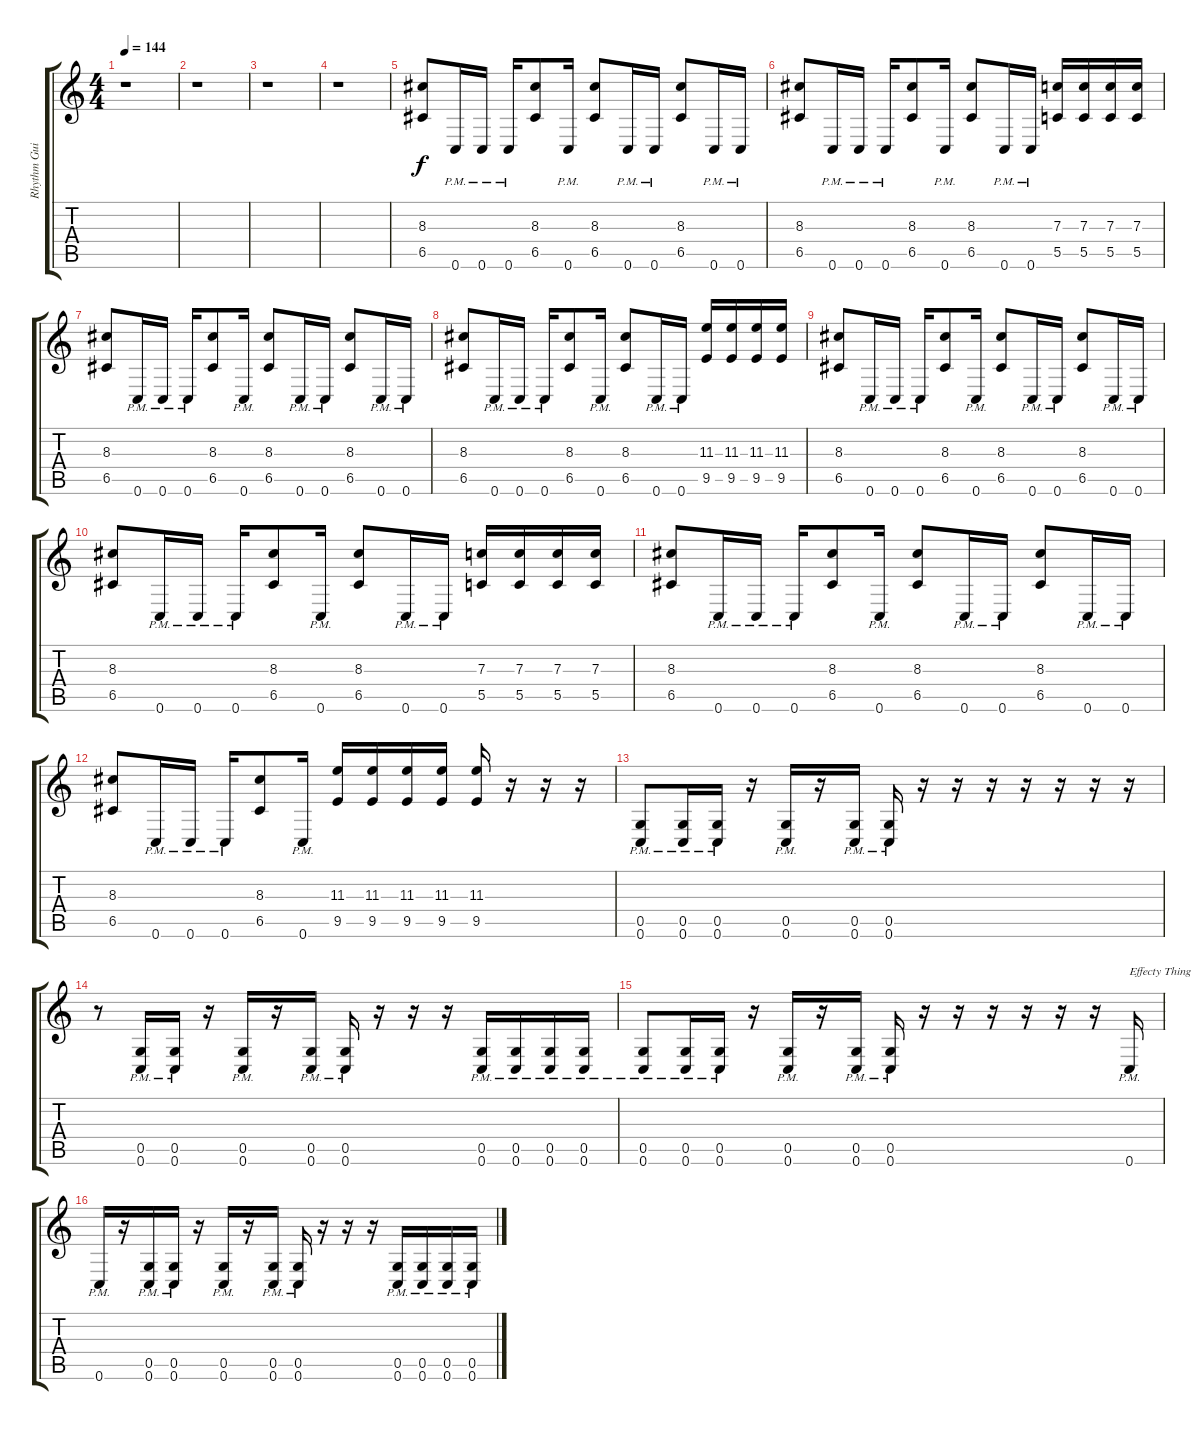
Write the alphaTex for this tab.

\track ("Rhythm Guitar 2" "Rhythm Gui") {instrument distortionguitar}
\staff {score tabs}
\tuning (D4 A3 F3 C3 G2 C2) {hide}
\ts (4 4)
\tempo 144
\clef g2
\ks c
r.1{dy f instrument distortionguitar} |
r.1 |
r.1 |
r.1 |
(8.3 6.5).8 0.6{pm}.16 0.6{pm}.16 0.6{pm}.16 (8.3 6.5).8 0.6{pm}.16 (8.3 6.5).8 0.6{pm}.16 0.6{pm}.16 (8.3 6.5).8 0.6{pm}.16 0.6{pm}.16 |
(8.3 6.5).8 0.6{pm}.16 0.6{pm}.16 0.6{pm}.16 (8.3 6.5).8 0.6{pm}.16 (8.3 6.5).8 0.6{pm}.16 0.6{pm}.16 (7.3 5.5).16 (7.3 5.5).16 (7.3 5.5).16 (7.3 5.5).16 |
(8.3 6.5).8 0.6{pm}.16 0.6{pm}.16 0.6{pm}.16 (8.3 6.5).8 0.6{pm}.16 (8.3 6.5).8 0.6{pm}.16 0.6{pm}.16 (8.3 6.5).8 0.6{pm}.16 0.6{pm}.16 |
(8.3 6.5).8 0.6{pm}.16 0.6{pm}.16 0.6{pm}.16 (8.3 6.5).8 0.6{pm}.16 (8.3 6.5).8 0.6{pm}.16 0.6{pm}.16 (11.3 9.5).16 (11.3 9.5).16 (11.3 9.5).16 (11.3 9.5).16 |
(8.3 6.5).8 0.6{pm}.16 0.6{pm}.16 0.6{pm}.16 (8.3 6.5).8 0.6{pm}.16 (8.3 6.5).8 0.6{pm}.16 0.6{pm}.16 (8.3 6.5).8 0.6{pm}.16 0.6{pm}.16 |
(8.3 6.5).8 0.6{pm}.16 0.6{pm}.16 0.6{pm}.16 (8.3 6.5).8 0.6{pm}.16 (8.3 6.5).8 0.6{pm}.16 0.6{pm}.16 (7.3 5.5).16 (7.3 5.5).16 (7.3 5.5).16 (7.3 5.5).16 |
(8.3 6.5).8 0.6{pm}.16 0.6{pm}.16 0.6{pm}.16 (8.3 6.5).8 0.6{pm}.16 (8.3 6.5).8 0.6{pm}.16 0.6{pm}.16 (8.3 6.5).8 0.6{pm}.16 0.6{pm}.16 |
(8.3 6.5).8 0.6{pm}.16 0.6{pm}.16 0.6{pm}.16 (8.3 6.5).8 0.6{pm}.16 (11.3 9.5).16 (11.3 9.5).16 (11.3 9.5).16 (11.3 9.5).16 (11.3 9.5).16 r.16 r.16 r.16 |
(0.5{pm} 0.6{pm}).8 (0.5{pm} 0.6{pm}).16 (0.5{pm} 0.6{pm}).16 r.16 (0.5{pm} 0.6{pm}).16 r.16 (0.5{pm} 0.6{pm}).16 (0.5{pm} 0.6{pm}).16 r.16 r.16 r.16 r.16 r.16 r.16 r.16 |
r.8 (0.5{pm} 0.6{pm}).16 (0.5{pm} 0.6{pm}).16 r.16 (0.5{pm} 0.6{pm}).16 r.16 (0.5{pm} 0.6{pm}).16 (0.5{pm} 0.6{pm}).16 r.16 r.16 r.16 (0.5{pm} 0.6{pm}).16 (0.5{pm} 0.6{pm}).16 (0.5{pm} 0.6{pm}).16 (0.5{pm} 0.6{pm}).16 |
(0.5{pm} 0.6{pm}).8 (0.5{pm} 0.6{pm}).16 (0.5{pm} 0.6{pm}).16 r.16 (0.5{pm} 0.6{pm}).16 r.16 (0.5{pm} 0.6{pm}).16 (0.5{pm} 0.6{pm}).16 r.16 r.16 r.16 r.16 r.16 r.16 0.6{pm}.16{txt "Effecty Thing"} |
0.6{pm}.16 r.16 (0.5{pm} 0.6{pm}).16 (0.5{pm} 0.6{pm}).16 r.16 (0.5{pm} 0.6{pm}).16 r.16 (0.5{pm} 0.6{pm}).16 (0.5{pm} 0.6{pm}).16 r.16 r.16 r.16 (0.5{pm} 0.6{pm}).16 (0.5{pm} 0.6{pm}).16 (0.5{pm} 0.6{pm}).16 (0.5{pm} 0.6{pm}).16
